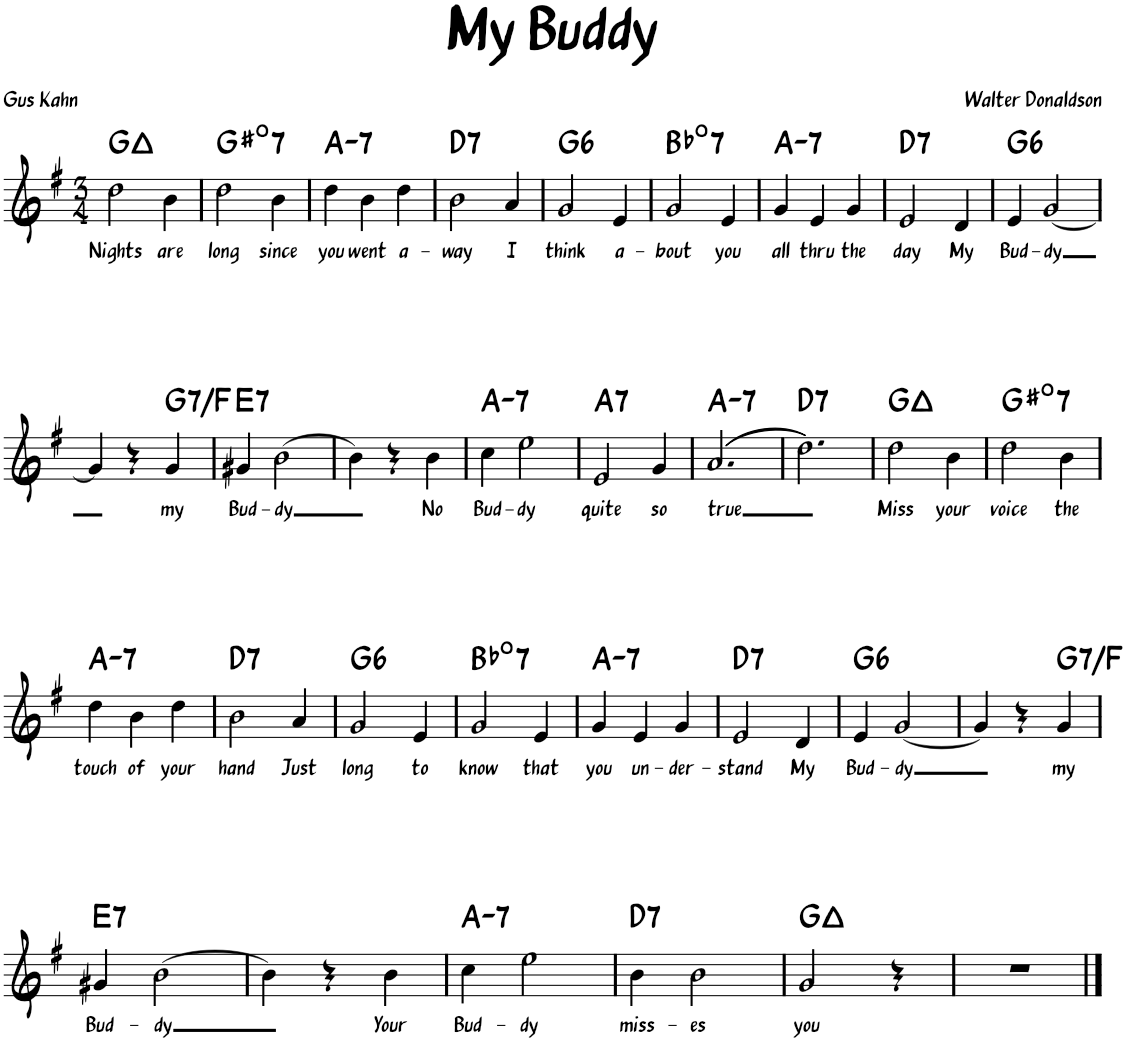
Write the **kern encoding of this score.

**kern	**text	**harte
*part1	*part1	*part1
*staff1	*staff1	*
*I"Piano	*	*
*I'Pno.	*	*
*clefG2	*	*
*k[f#]	*	*
*M3/4	*	*
=1	=1	=1
!	!LO:LY:b	!
2dd\	Nights	G:maj
!	!LO:LY:b	!
4b\	are	.
=2	=2	=2
!	!LO:LY:b	!LO:H:kt=7
2dd\	long	G#:dim7
!	!LO:LY:b	!
4b\	since	.
=3	=3	=3
!	!LO:LY:b	!LO:H:kt=7
4dd\	you	A:min7
!	!LO:LY:b	!
4b\	went	.
!	!LO:LY:b	!
4dd\	a-	.
=4	=4	=4
!	!LO:LY:b	!LO:H:kt=7
2b\	-way	D:7
!	!LO:LY:b	!
4a/	I	.
=5	=5	=5
!	!LO:LY:b	!LO:H:kt=6
2g/	think	G:maj6
!	!LO:LY:b	!
4e/	a-	.
=6	=6	=6
!	!LO:LY:b	!LO:H:kt=7
2g/	-bout	Bb:dim7
!	!LO:LY:b	!
4e/	you	.
=7	=7	=7
!	!LO:LY:b	!LO:H:kt=7
4g/	all	A:min7
!	!LO:LY:b	!
4e/	thru	.
!	!LO:LY:b	!
4g/	the	.
=8	=8	=8
!	!LO:LY:b	!LO:H:kt=7
2e/	day	D:7
!	!LO:LY:b	!
4d/	My	.
=9	=9	=9
!	!LO:LY:b	!LO:H:kt=6
4e/	Bud-	G:maj6
!	!LO:LY:b	!
[2g/	-dy	.
!!LO:LB:g=z
=10	=10	=10
4g/]	.	.
4r	.	.
!	!LO:LY:b	!LO:H:kt=7
4g/	my	G:7/b7
=11	=11	=11
!	!LO:LY:b	!LO:H:kt=7
4g#X/	Bud-	E:7
!	!LO:LY:b	!
[2b\	-dy	.
=12	=12	=12
4b\]	.	.
4r	.	.
!	!LO:LY:b	!
4b\	No	.
=13	=13	=13
!	!LO:LY:b	!LO:H:kt=7
4cc\	Bud-	A:min7
!	!LO:LY:b	!
2ee\	-dy	.
=14	=14	=14
!	!LO:LY:b	!LO:H:kt=7
2e/	quite	A:7
!	!LO:LY:b	!
4g/	so	.
=15	=15	=15
!	!LO:LY:b	!LO:H:kt=7
(2.a/	true	A:min7
=16	=16	=16
!	!	!LO:H:kt=7
2.dd\)	.	D:7
=17	=17	=17
!	!LO:LY:b	!
2dd\	Miss	G:maj
!	!LO:LY:b	!
4b\	your	.
=18	=18	=18
!	!LO:LY:b	!LO:H:kt=7
2dd\	voice	G#:dim7
!	!LO:LY:b	!
4b\	the	.
!!LO:LB:g=z
=19	=19	=19
!	!LO:LY:b	!LO:H:kt=7
4dd\	touch	A:min7
!	!LO:LY:b	!
4b\	of	.
!	!LO:LY:b	!
4dd\	your	.
=20	=20	=20
!	!LO:LY:b	!LO:H:kt=7
2b\	hand	D:7
!	!LO:LY:b	!
4a/	Just	.
=21	=21	=21
!	!LO:LY:b	!LO:H:kt=6
2g/	long	G:maj6
!	!LO:LY:b	!
4e/	to	.
=22	=22	=22
!	!LO:LY:b	!LO:H:kt=7
2g/	know	Bb:dim7
!	!LO:LY:b	!
4e/	that	.
=23	=23	=23
!	!LO:LY:b	!LO:H:kt=7
4g/	you	A:min7
!	!LO:LY:b	!
4e/	un-	.
!	!LO:LY:b	!
4g/	-der-	.
=24	=24	=24
!	!LO:LY:b	!LO:H:kt=7
2e/	-stand	D:7
!	!LO:LY:b	!
4d/	My	.
=25	=25	=25
!	!LO:LY:b	!LO:H:kt=6
4e/	Bud-	G:maj6
!	!LO:LY:b	!
[2g/	-dy	.
=26	=26	=26
4g/]	.	.
4r	.	.
!	!LO:LY:b	!LO:H:kt=7
4g/	my	G:7/b7
!!LO:LB:g=z
=27	=27	=27
!	!LO:LY:b	!LO:H:kt=7
4g#X/	Bud-	E:7
!	!LO:LY:b	!
[2b\	-dy	.
=28	=28	=28
4b\]	.	.
4r	.	.
!	!LO:LY:b	!
4b\	Your	.
=29	=29	=29
!	!LO:LY:b	!LO:H:kt=7
4cc\	Bud-	A:min7
!	!LO:LY:b	!
2ee\	-dy	.
=30	=30	=30
!	!LO:LY:b	!LO:H:kt=7
4b\	miss-	D:7
!	!LO:LY:b	!
2b\	-es	.
=31	=31	=31
!	!LO:LY:b	!
2g/	you	G:maj
4r	.	.
=32	=32	=32
2.r	.	.
==	==	==
*-	*-	*-
